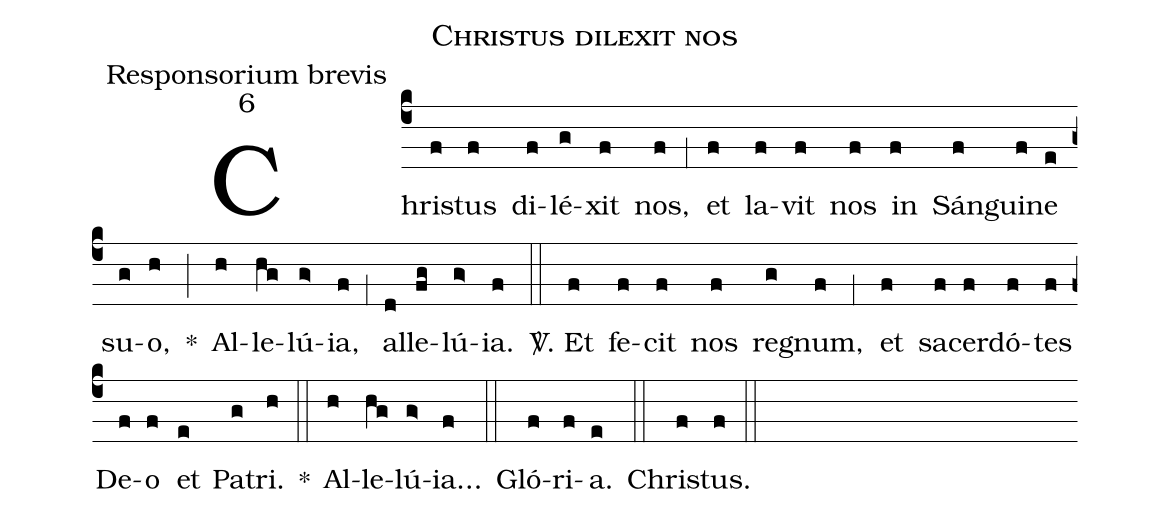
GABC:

name:Christus dilexit nos;
office-part:Responsorium brevis;
mode:6;
%%
(c4) Chri(f)stus(f) di(f)lé(g)xit(f) nos,(f) (,1) et(f) la(f)vit(f) nos(f) in(f) Sán(f)gui(f)ne(e) su(g)o,(h) *(;) Al(h)le(hg)lú(g>)ia,(f) (,1) al(d)le(fg)lú(g>)ia.(f) (::)

<sp>V/</sp>. Et(f) fe(f)cit(f) nos(f) re(g)gnum,(f) (,1) et(f) sa(f)cer(f)dó(f)tes(f) De(f)o(f) et(e) Pa(g)tri.(h) *(::) Al(h)le(hg)lú(g>)ia...(f) (::)

Gló(f)ri(f)a.(e) (::)
Chri(f)stus.(f) (::)
